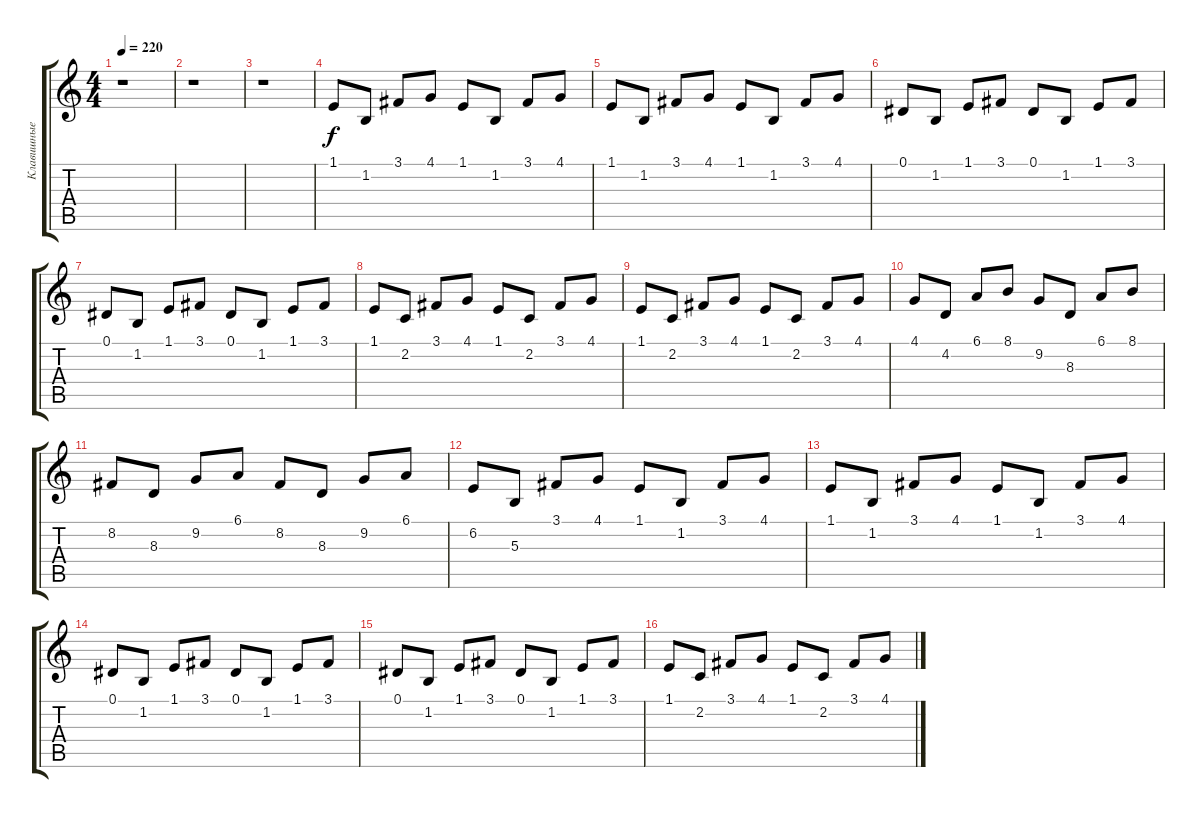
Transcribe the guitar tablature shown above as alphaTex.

\track ("Клавишные ( left )" "Клавишные ") {instrument stringensemble1}
\staff {score tabs}
\tuning (Eb4 Bb3 Gb3 Db3 Ab2 Eb2) {hide}
\ts (4 4)
\tempo 220
\clef g2
\ks c
r.1{dy f} |
r.1 |
r.1 |
1.1.8 1.2.8 3.1.8 4.1.8 1.1.8 1.2.8 3.1.8 4.1.8 |
1.1.8 1.2.8 3.1.8 4.1.8 1.1.8 1.2.8 3.1.8 4.1.8 |
0.1.8 1.2.8 1.1.8 3.1.8 0.1.8 1.2.8 1.1.8 3.1.8 |
0.1.8 1.2.8 1.1.8 3.1.8 0.1.8 1.2.8 1.1.8 3.1.8 |
1.1.8 2.2.8 3.1.8 4.1.8 1.1.8 2.2.8 3.1.8 4.1.8 |
1.1.8 2.2.8 3.1.8 4.1.8 1.1.8 2.2.8 3.1.8 4.1.8 |
4.1.8 4.2.8 6.1.8 8.1.8 9.2.8 8.3.8 6.1.8 8.1.8 |
8.2.8 8.3.8 9.2.8 6.1.8 8.2.8 8.3.8 9.2.8 6.1.8 |
6.2.8 5.3.8 3.1.8 4.1.8 1.1.8 1.2.8 3.1.8 4.1.8 |
1.1.8 1.2.8 3.1.8 4.1.8 1.1.8 1.2.8 3.1.8 4.1.8 |
0.1.8 1.2.8 1.1.8 3.1.8 0.1.8 1.2.8 1.1.8 3.1.8 |
0.1.8 1.2.8 1.1.8 3.1.8 0.1.8 1.2.8 1.1.8 3.1.8 |
1.1.8 2.2.8 3.1.8 4.1.8 1.1.8 2.2.8 3.1.8 4.1.8
